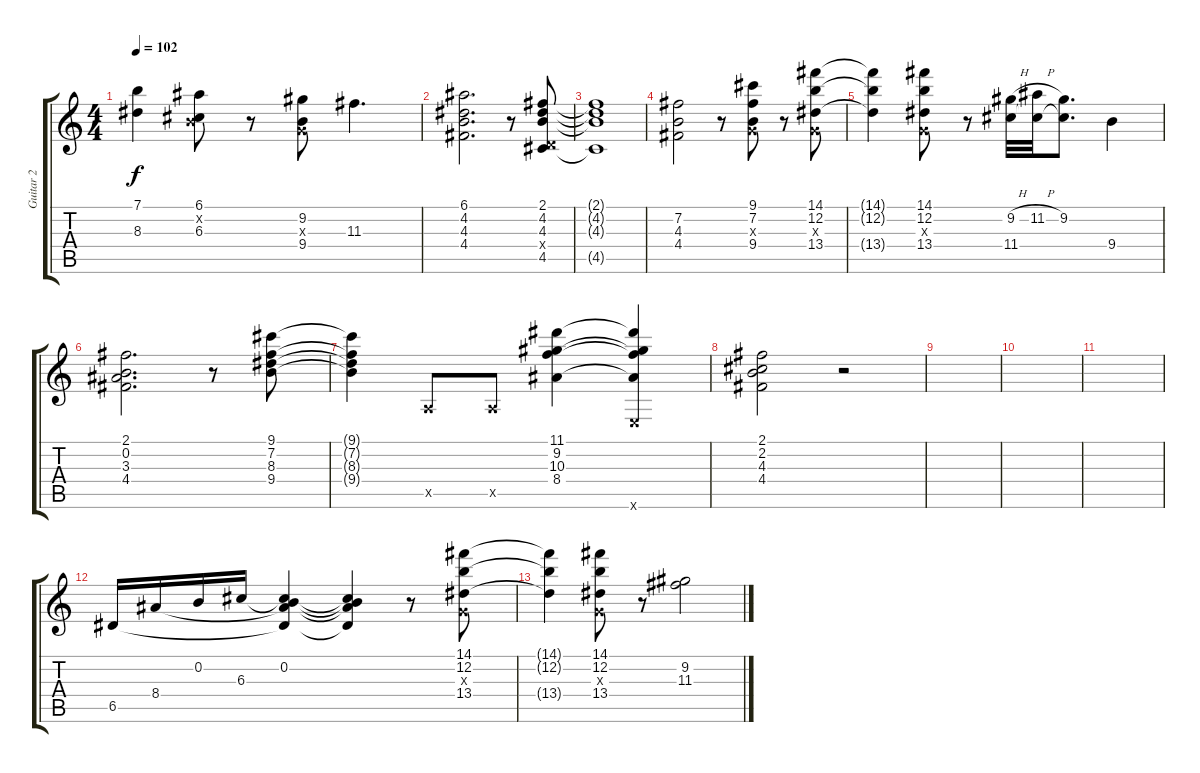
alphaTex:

\track ("Guitar 2" "Guitar 2") {instrument electricguitarjazz}
\staff {score tabs}
\tuning (E4 B3 G3 D3 A2 E2) {hide}
\ts (4 4)
\tempo 102
\clef g2
\ks c
(7.1{t} 8.3{t}).4{dy f} (6.1 0.2{x} 6.3).8 r.8 (9.2 0.3{x} 9.4).8 11.3.4{d} |
(6.1 4.2 4.3 4.4).2{d} r.8 (2.1 4.2 4.3 0.4{x} 4.5).8 |
(2.1{t} 4.2{t} 4.3{t} 4.5{t}).1 |
(7.2 4.3 4.4).2 r.8 (9.1 7.2 0.3{x} 9.4).8 r.8 (14.1 12.2 0.3{x} 13.4).8 |
(14.1{t} 12.2{t} 13.4{t}).4 (14.1 12.2 0.3{x} 13.4).8 r.8 (9.2{h} 11.4).32 (11.2{h} 11.4{t}).32 (9.2 11.4{t}).8{d} 9.4.4 |
(2.1 0.2 3.3 4.4).2{d} r.8 (9.1 7.2 8.3 9.4).8 |
(9.1{t} 7.2{t} 8.3{t} 9.4{t}).4 0.5{x}.8 0.5{x}.8 (11.1 9.2 10.3 8.4).4 (11.1{t} 9.2{t} 10.3{t} 8.4{t} 0.6{x}).4 |
(2.1 2.2 4.3 4.4).2 r.2 |
|
|
|
6.5.16 8.4.16 0.2.16 6.3.16 (0.2 6.3{t} 8.4{t} 6.5{t}).4 (0.2{t} 6.3{t} 8.4{t} 6.5{t}).4 r.8 (14.1 12.2 0.3{x} 13.4).8 |
(14.1{t} 12.2{t} 13.4{t}).4 (14.1 12.2 0.3{x} 13.4).8 r.8 (9.2 11.3).2
